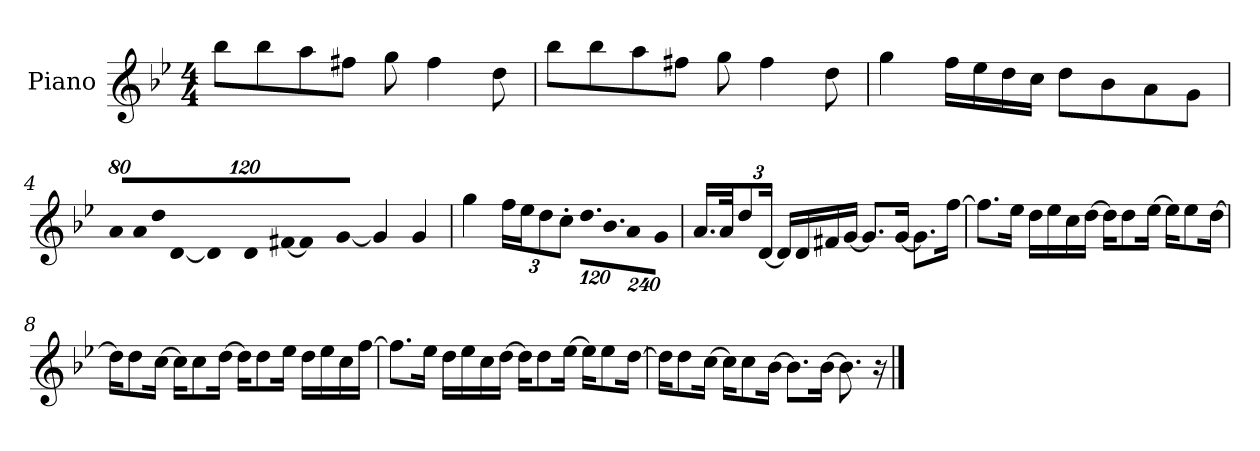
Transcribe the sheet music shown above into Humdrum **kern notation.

**kern
*part1
*staff1
*I"Piano
*I'P-no
*clefG2
*k[b-e-]
*M4/4
*MM90
=1
8bb-\L
8bb-\
8aa\
8ff#X\J
8gg\
4ff#\
8dd\
=2
8bb-\L
8bb-\
8aa\
8ff#X\J
8gg\
4ff#\
8dd\
=3
4gg\
16ff\LL
16ee-\
16dd\
16cc\JJ
8dd\L
8b-\
8a\
8g\J
=4
*Xbrackettup
!LO:N:vis=8
640%71a/L
!LO:N:vis=16
1920%107a/L
!LO:N:vis=16
1920%107dd/J
!LO:N:vis=8
[640%71d/
!LO:N:vis=32
1920%53d/LL]
!LO:N:vis=32
1920%53d/J
!LO:N:vis=16
[1920%107f#X/
!LO:N:vis=32
1920%53f#/L]
!LO:N:vis=32
[1920%53g/JJJ
4g/]
4g/
!!LO:LB:g=z
=5
4gg\
24ff\LL
24ee-\J
12dd\
12cc'\J
!LO:N:vis=16.
960%103dd\LL
!LO:N:vis=16.
960%103b-\J
!LO:N:vis=8
960%137a\
!LO:N:vis=8
960%137g\J
=6
16.a/LL
32a/JK
12dd/
[24d/Jk
16d/LL]
16d/
16f#X/
[16g/JJ
8.g/L]
[16g/Jk
8.g\L]
[16ff\Jk
=7
8.ff\L]
16ee-\Jk
16dd\LL
16ee-\
16cc\
[16dd\JJ
16dd\KL]
8dd\
[16ee-\Jk
16ee-\KL]
8ee-\
[16dd\Jk
!!LO:LB:g=z
=8
16dd\KL]
8dd\
[16cc\Jk
16cc\KL]
8cc\
[16dd\Jk
16dd\KL]
8dd\
16ee-\Jk
16dd\LL
16ee-\
16cc\
[16ff\JJ
=9
8.ff\L]
16ee-\Jk
16dd\LL
16ee-\
16cc\
[16dd\JJ
16dd\KL]
8dd\
[16ee-\Jk
16ee-\KL]
8ee-\
[16dd\Jk
=10
16dd\KL]
8dd\
[16cc\Jk
16cc\KL]
8cc\
[16b-\Jk
8.b-\L]
[16b-\Jk
8.b-\]
16r
==
*-
